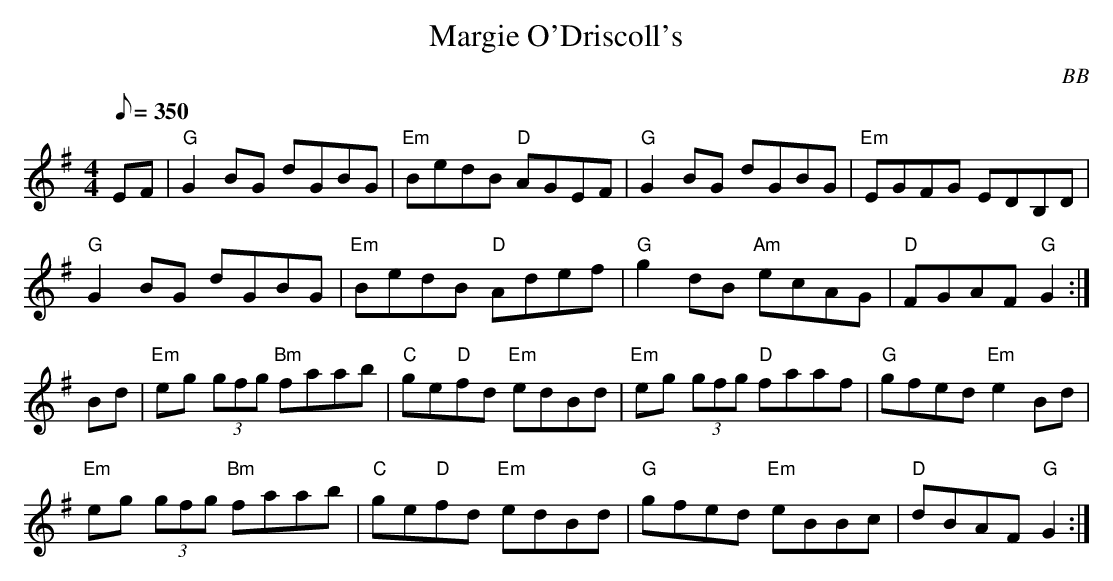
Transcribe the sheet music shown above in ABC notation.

X:1
T: Margie O'Driscoll's
C: BB
L: 1/8
M: 4/4
Q: 1/8=350
K: G
EF|"G"G2 BG dGBG|"Em"BedB "D"AGEF|"G"G2 BG dGBG|"Em"EGFG EDB,D|
"G"G2 BG dGBG|"Em"BedB "D"Adef|"G"g2 dB "Am"ecAG|"D"FGAF "G"G2 :|
Bd|"Em"eg (3gfg "Bm"faab|"C"ge"D"fd "Em"edBd|"Em"eg (3gfg "D"faaf|\
"G"gfed "Em"e2 Bd|
"Em"eg (3gfg "Bm"faab|"C"ge"D"fd "Em"edBd|"G"gfed "Em"eBBc|"D"dBAF "G"G2 :|
